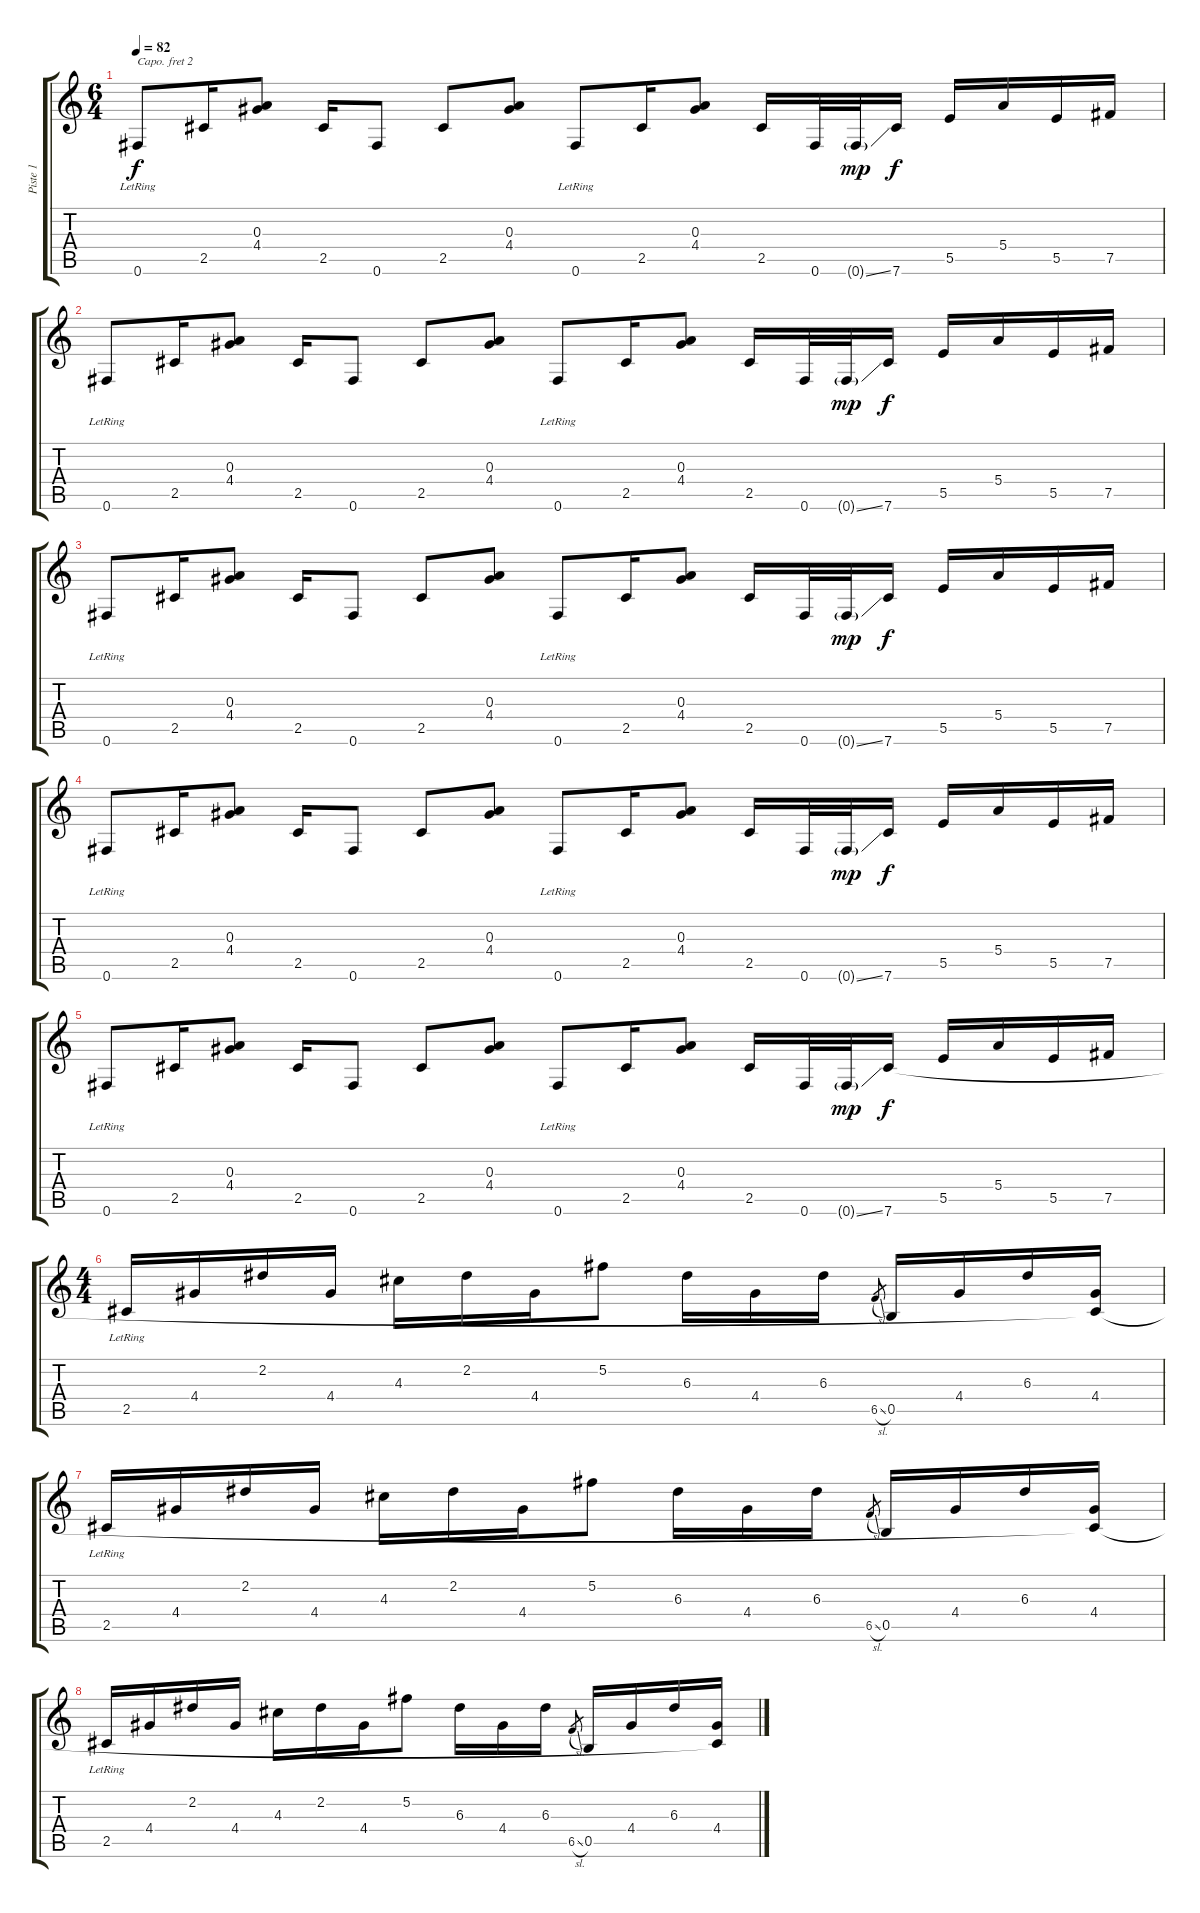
\track ("Piste 1" "Piste 1") {instrument acousticguitarsteel}
\staff {score tabs}
\capo 2
\tuning (E4 B3 G3 D3 A2 E2) {hide}
\ts (6 4)
\tempo 82
\clef g2
\ks c
0.6{lr}.8{dy f} 2.5.16 (0.3 4.4).8 2.5.16 0.6.8 2.5.8 (0.3 4.4).8 0.6{lr}.8 2.5.16 (0.3 4.4).8 2.5.16 0.6.32 0.6{ss g}.32{dy mp} 7.6.16{dy f} 5.5.16 5.4.16 5.5.16 7.5.16 |
0.6{lr}.8 2.5.16 (0.3 4.4).8 2.5.16 0.6.8 2.5.8 (0.3 4.4).8 0.6{lr}.8 2.5.16 (0.3 4.4).8 2.5.16 0.6.32 0.6{ss g}.32{dy mp} 7.6.16{dy f} 5.5.16 5.4.16 5.5.16 7.5.16 |
0.6{lr}.8 2.5.16 (0.3 4.4).8 2.5.16 0.6.8 2.5.8 (0.3 4.4).8 0.6{lr}.8 2.5.16 (0.3 4.4).8 2.5.16 0.6.32 0.6{ss g}.32{dy mp} 7.6.16{dy f} 5.5.16 5.4.16 5.5.16 7.5.16 |
0.6{lr}.8 2.5.16 (0.3 4.4).8 2.5.16 0.6.8 2.5.8 (0.3 4.4).8 0.6{lr}.8 2.5.16 (0.3 4.4).8 2.5.16 0.6.32 0.6{ss g}.32{dy mp} 7.6.16{dy f} 5.5.16 5.4.16 5.5.16 7.5.16 |
0.6{lr}.8 2.5.16 (0.3 4.4).8 2.5.16 0.6.8 2.5.8 (0.3 4.4).8 0.6{lr}.8 2.5.16 (0.3 4.4).8 2.5.16 0.6.32 0.6{ss g}.32{dy mp} 7.6.16{dy f} 5.5.16 5.4.16 5.5.16 7.5.16 |
\ts (4 4)
2.5{lr}.16 4.4.16 2.2.16 4.4.16 4.3.16 2.2.16 4.4.16 5.2.8 6.3.16 4.4.16 6.3.16 6.5{sl}.8{gr} 0.5.16 4.4.16 6.3.16 (4.4 7.6{t}).16 |
2.5{lr}.16 4.4.16 2.2.16 4.4.16 4.3.16 2.2.16 4.4.16 5.2.8 6.3.16 4.4.16 6.3.16 6.5{sl}.8{gr} 0.5.16 4.4.16 6.3.16 (4.4 7.6{t}).16 |
2.5{lr}.16 4.4.16 2.2.16 4.4.16 4.3.16 2.2.16 4.4.16 5.2.8 6.3.16 4.4.16 6.3.16 6.5{sl}.8{gr} 0.5.16 4.4.16 6.3.16 (4.4 7.6{t}).16
